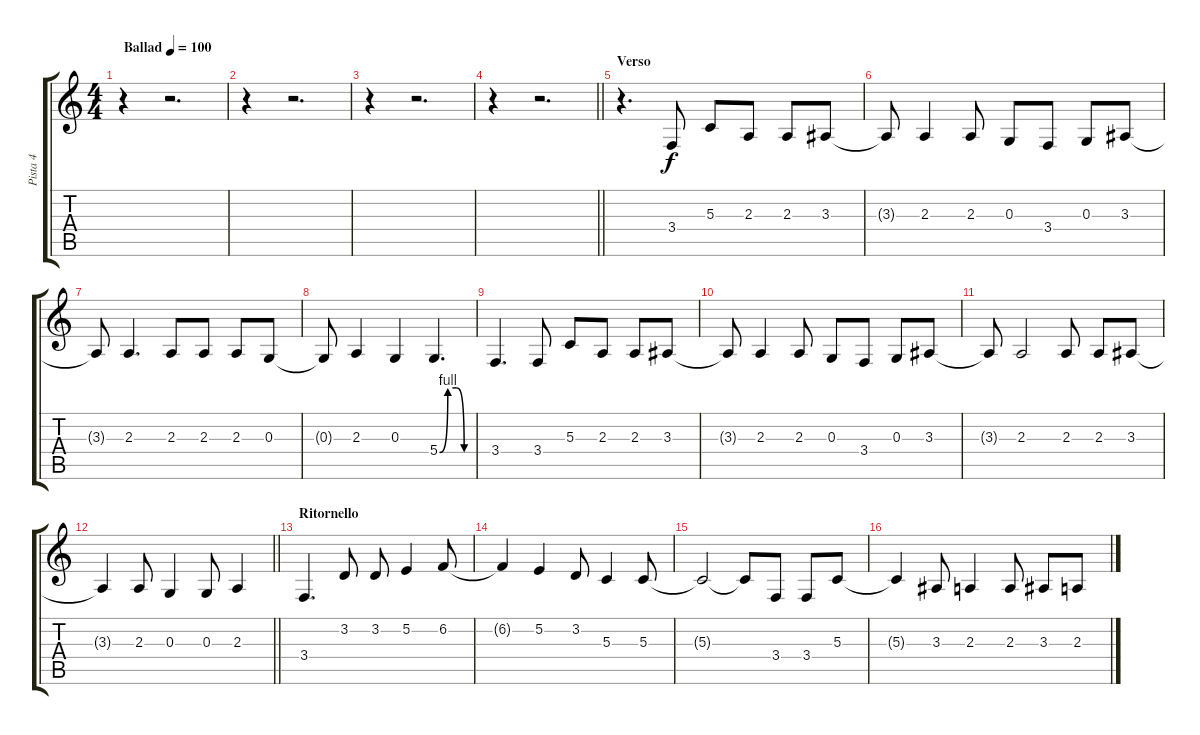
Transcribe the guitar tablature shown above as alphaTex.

\track ("Pista 4" "Pista 4") {instrument lead2sawtooth}
\staff {score tabs}
\tuning (E4 B3 G3 D3 A2 E2) {hide}
\ts (4 4)
\tempo (100 "Ballad")
\clef g2
\ks c
r.4{dy f instrument lead2sawtooth} r.2{d} |
r.4 r.2{d} |
r.4 r.2{d} |
\barLineRight lightlight
r.4 r.2{d} |
\section ("" "Verso")
r.4{d} 3.4.8 5.3.8 2.3.8 2.3.8 3.3.8 |
3.3{t}.8 2.3.4 2.3.8 0.3.8 3.4.8 0.3.8 3.3.8 |
3.3{t}.8 2.3.4{d} 2.3.8 2.3.8 2.3.8 0.3.8 |
0.3{t}.8 2.3.4 0.3.4 5.4{be (custom 0 0 15 4 30 4 45 0 60 0)}.4{d} |
3.4.4{d} 3.4.8 5.3.8 2.3.8 2.3.8 3.3.8 |
3.3{t}.8 2.3.4 2.3.8 0.3.8 3.4.8 0.3.8 3.3.8 |
3.3{t}.8 2.3.2 2.3.8 2.3.8 3.3.8 |
\barLineRight lightlight
3.3{t}.4 2.3.8 0.3.4 0.3.8 2.3.4 |
\section ("" "Ritornello")
3.4.4{d} 3.2.8 3.2.8 5.2.4 6.2.8 |
6.2{t}.4 5.2.4 3.2.8 5.3.4 5.3.8 |
5.3{t}.2 5.3{t}.8 3.4.8 3.4.8 5.3.8 |
5.3{t}.4 3.3.8 2.3.4 2.3.8 3.3.8 2.3.8
